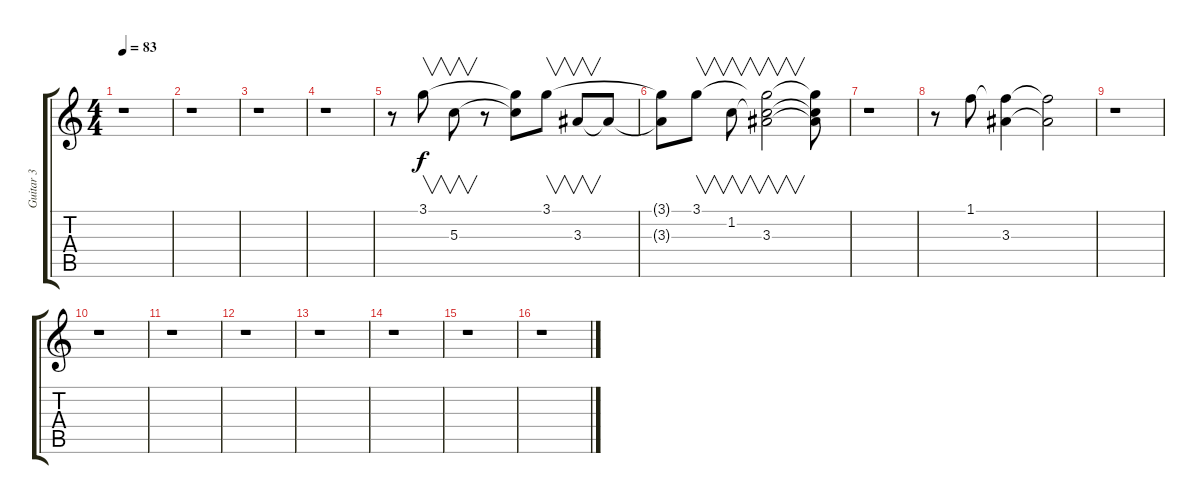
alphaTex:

\track ("Guitar 3" "Guitar 3") {instrument electricguitarjazz}
\staff {score tabs}
\tuning (E4 B3 G3 D3 A2 D2) {hide}
\ts (4 4)
\tempo 83
\clef g2
\ks c
r.1{dy f instrument electricguitarjazz} |
r.1 |
r.1 |
r.1 |
r.8 3.1.8{v} 5.3.8{v} r.8 (3.1{t} 5.3{t}).8 3.1.8{v} 3.3.8{v} 3.3{t}.8 |
(3.1{t} 3.3{t}).8 3.1.8{v} 1.2.8{v} (3.1{t} 1.2{t} 3.3).2{v} (3.1{t} 1.2{t} 3.3{t}).8 |
r.1 |
r.8 1.1.8 (1.1{t} 3.3).4 (1.1{t} 3.3{t}).2 |
r.1 |
r.1 |
r.1 |
r.1 |
r.1 |
r.1 |
r.1 |
r.1
